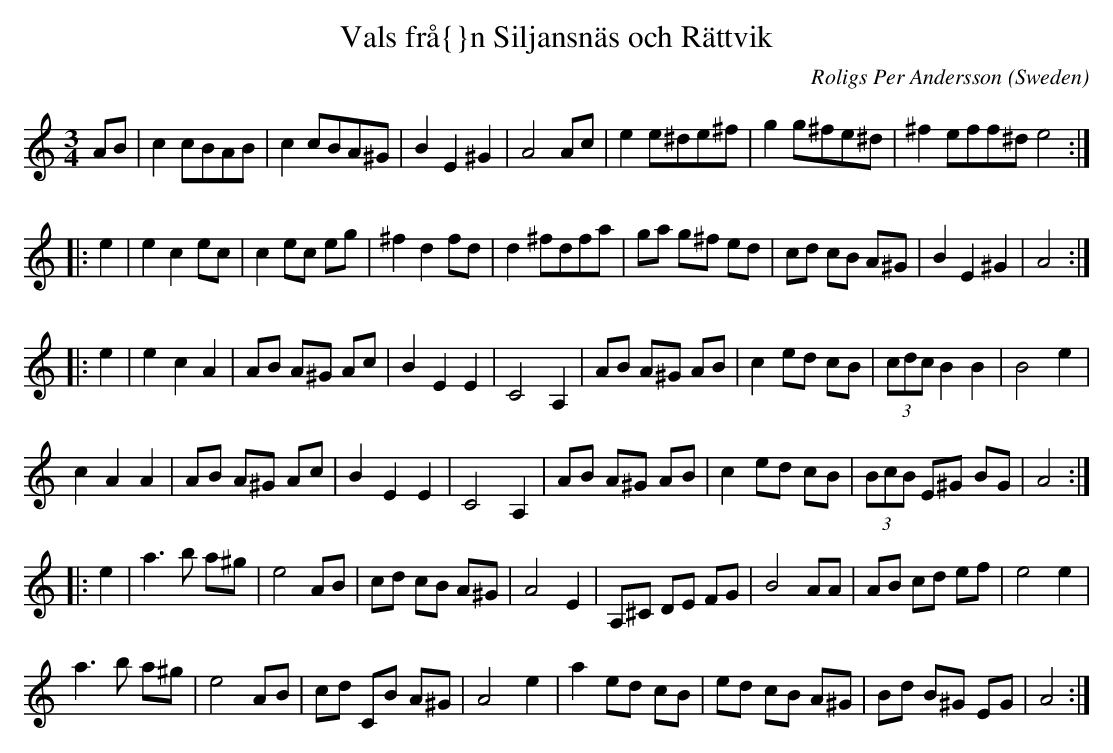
X:1
T:Vals fr\aa{}n Siljansn\"as och R\"attvik
O:Sweden
M:3/4
C:Roligs Per Andersson
K:Am
AB | \
c2 cBAB | c2 cBA^G | B2 E2^G2 | A4 Ac |\
e2 e^de^f | g2g^fe^d | ^f2 eff^d e4 :|
|: e2 | \
e2 c2ec   | c2 ec eg  | ^f2 d2fd | d2 ^fdfa |\
ga g^f ed | cd cB A^G | B2 E2^G2 | A4 :|
|: e2 |\
e2 c2 A2  | AB A^G Ac | B2E2E2 | C4 A,2 |\
AB A^G AB | c2 ed cB  | (3cdc B2B2 | B4 e2 |
c2 A2A2 | AB A^G Ac | B2 E2E2 | C4 A,2 | \
AB A^G AB | c2 ed cB | (3BcB E^G BG | A4 :|
|:e2 |\
a3b a^g | e4 AB | cd cB A^G | A4 E2 | \
A,^C DE FG | B4 AA | AB cd ef | e4 e2 |
a3b a^g | e4 AB | cd CB A^G | A4 e2 |\
a2ed cB | ed cB A^G | Bd B^G EG | A4 :|
